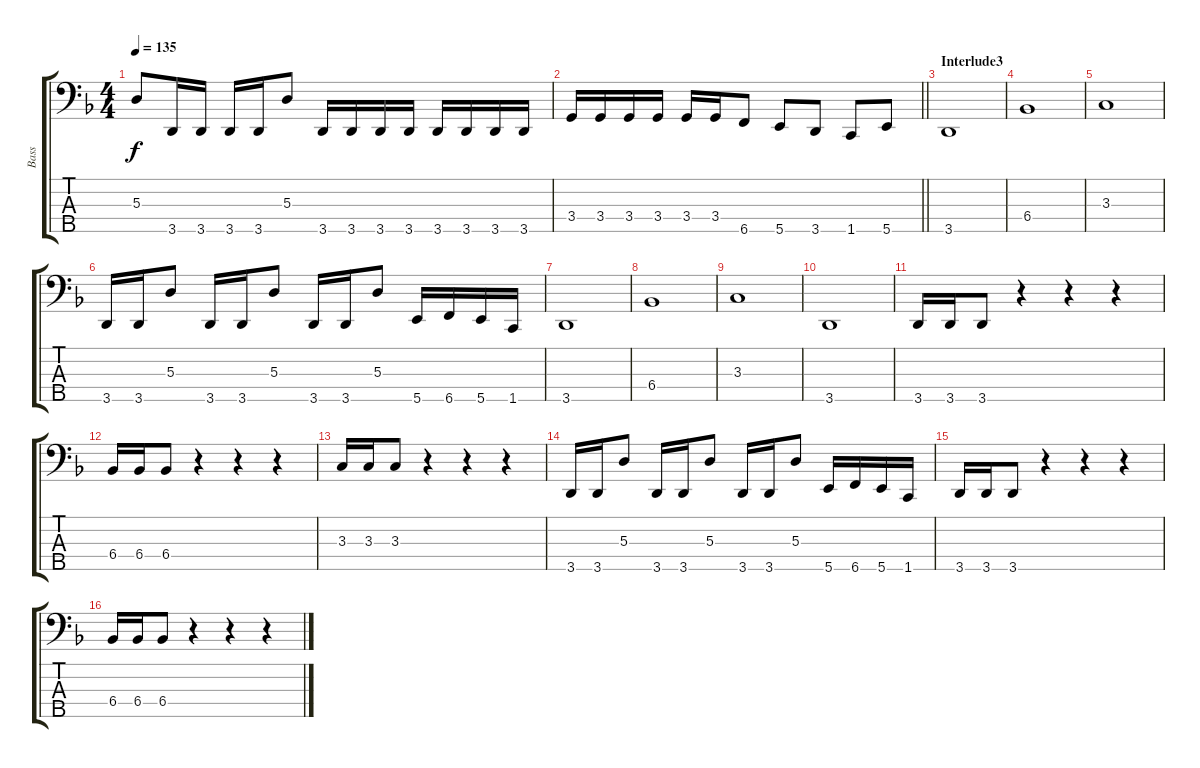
\track ("Bass" "Bass") {instrument electricbassfinger}
\staff {score tabs}
\tuning (G2 D2 A1 E1 B0) {hide}
\ts (4 4)
\tempo 135
\clef f4
\ks dminor
5.3.8{dy f} 3.5.16 3.5.16 3.5.16 3.5.16 5.3.8 3.5.16 3.5.16 3.5.16 3.5.16 3.5.16 3.5.16 3.5.16 3.5.16 |
\barLineRight lightlight
3.4.16 3.4.16 3.4.16 3.4.16 3.4.16 3.4.16 6.5.8 5.5.8 3.5.8 1.5.8 5.5.8 |
\section ("" "Interlude3")
3.5.1 |
6.4.1 |
3.3.1 |
3.5.16 3.5.16 5.3.8 3.5.16 3.5.16 5.3.8 3.5.16 3.5.16 5.3.8 5.5.16 6.5.16 5.5.16 1.5.16 |
3.5.1 |
6.4.1 |
3.3.1 |
3.5.1 |
3.5.16 3.5.16 3.5.8 r.4 r.4 r.4 |
6.4.16 6.4.16 6.4.8 r.4 r.4 r.4 |
3.3.16 3.3.16 3.3.8 r.4 r.4 r.4 |
3.5.16 3.5.16 5.3.8 3.5.16 3.5.16 5.3.8 3.5.16 3.5.16 5.3.8 5.5.16 6.5.16 5.5.16 1.5.16 |
3.5.16 3.5.16 3.5.8 r.4 r.4 r.4 |
6.4.16 6.4.16 6.4.8 r.4 r.4 r.4
